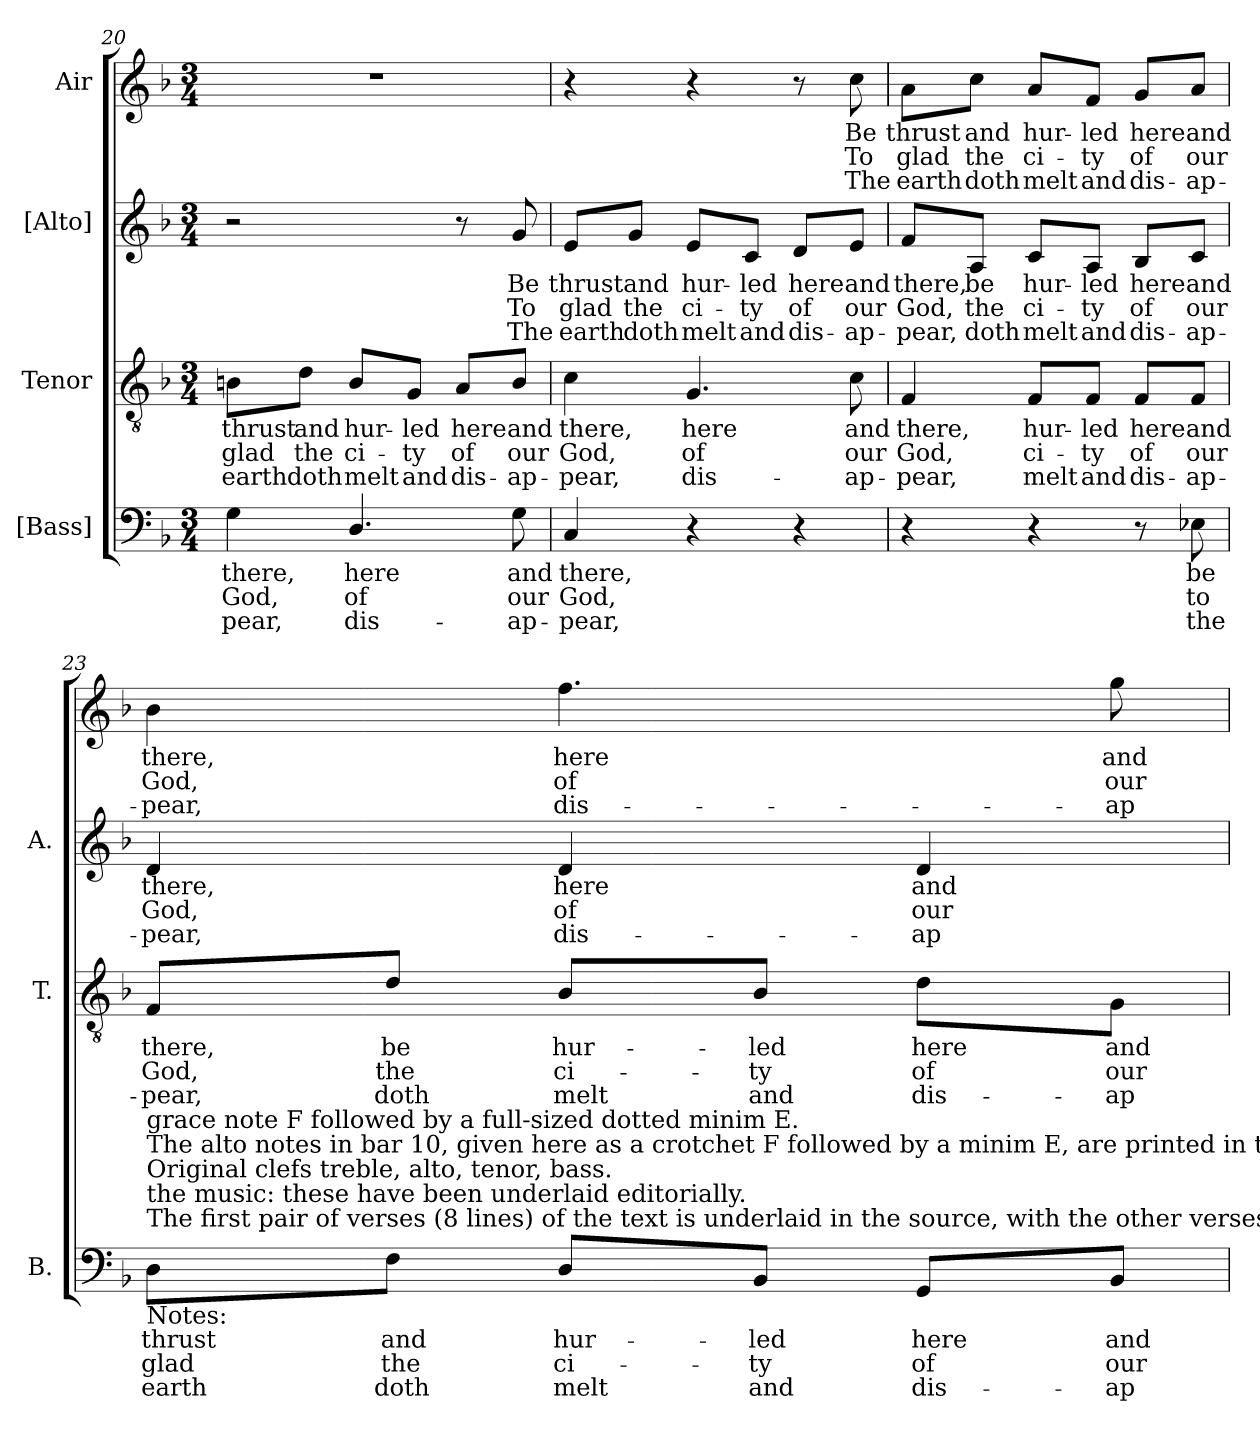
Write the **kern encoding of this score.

**kern	**text	**text	**text	**kern	**text	**text	**text	**kern	**text	**text	**text	**kern	**text	**text	**text
*part4	*part4	*part4	*part4	*part3	*part3	*part3	*part3	*part2	*part2	*part2	*part2	*part1	*part1	*part1	*part1
*staff4	*staff4	*staff4	*staff4	*staff3	*staff3	*staff3	*staff3	*staff2	*staff2	*staff2	*staff2	*staff1	*staff1	*staff1	*staff1
*I"[Bass]	*	*	*	*I"Tenor	*	*	*	*I"[Alto]	*	*	*	*I"Air	*	*	*
*I'B.	*	*	*	*I'T.	*	*	*	*I'A.	*	*	*	*	*	*	*
*clefF4	*	*	*	*clefGv2	*	*	*	*clefG2	*	*	*	*clefG2	*	*	*
*	*	*	*	*ITrd7c12	*	*	*	*	*	*	*	*	*	*	*
*k[b-]	*	*	*	*k[b-]	*	*	*	*k[b-]	*	*	*	*k[b-]	*	*	*
*F:	*	*	*	*F:	*	*	*	*F:	*	*	*	*F:	*	*	*
*M3/4	*	*	*	*M3/4	*	*	*	*M3/4	*	*	*	*M3/4	*	*	*
=20	=20	=20	=20	=20	=20	=20	=20	=20	=20	=20	=20	=20	=20	=20	=20
!	!LO:LY:b:color=#000000	!LO:LY:b:color=#000000	!LO:LY:b:color=#000000	!	!	!	!	!	!	!	!	!	!	!	!
!	!	!	!	!	!LO:LY:b:color=#000000	!LO:LY:b:color=#000000	!LO:LY:b:color=#000000	!	!	!	!	!LO:N:vis=1	!	!	!
4Gi\	there,	God,	-pear,	8BBni\L	thrust	glad	earth	2r	.	.	.	2.r	.	.	.
!	!	!	!	!	!LO:LY:b:color=#000000	!LO:LY:b:color=#000000	!LO:LY:b:color=#000000	!	!	!	!	!	!	!	!
.	.	.	.	8Di\J	and	the	doth	.	.	.	.	.	.	.	.
!	!LO:LY:b:color=#000000	!LO:LY:b:color=#000000	!LO:LY:b:color=#000000	!	!	!	!	!	!	!	!	!	!	!	!
!	!	!	!	!	!LO:LY:b:color=#000000	!LO:LY:b:color=#000000	!LO:LY:b:color=#000000	!	!	!	!	!	!	!	!
4.Di/	here	of	dis-	8BBi/L	hur-	ci-	melt	.	.	.	.	.	.	.	.
!	!	!	!	!	!LO:LY:b:color=#000000	!LO:LY:b:color=#000000	!LO:LY:b:color=#000000	!	!	!	!	!	!	!	!
.	.	.	.	8GGi/J	-led	-ty	and	.	.	.	.	.	.	.	.
!	!	!	!	!	!LO:LY:b:color=#000000	!LO:LY:b:color=#000000	!LO:LY:b:color=#000000	!	!	!	!	!	!	!	!
.	.	.	.	8AAi/L	here	of	dis-	8r	.	.	.	.	.	.	.
!	!LO:LY:b:color=#000000	!LO:LY:b:color=#000000	!LO:LY:b:color=#000000	!	!	!	!	!	!	!	!	!	!	!	!
!	!	!	!	!	!LO:LY:b:color=#000000	!LO:LY:b:color=#000000	!LO:LY:b:color=#000000	!	!	!	!	!	!	!	!
!	!	!	!	!	!	!	!	!	!LO:LY:b:color=#000000	!LO:LY:b:color=#000000	!LO:LY:b:color=#000000	!	!	!	!
8Gi\	and	our	-ap-	8BBi/J	and	our	-ap-	8gi/	Be	To	The	.	.	.	.
=21	=21	=21	=21	=21	=21	=21	=21	=21	=21	=21	=21	=21	=21	=21	=21
!	!LO:LY:b:color=#000000	!LO:LY:b:color=#000000	!LO:LY:b:color=#000000	!	!	!	!	!	!	!	!	!	!	!	!
!	!	!	!	!	!LO:LY:b:color=#000000	!LO:LY:b:color=#000000	!LO:LY:b:color=#000000	!	!	!	!	!	!	!	!
!	!	!	!	!	!	!	!	!	!LO:LY:b:color=#000000	!LO:LY:b:color=#000000	!LO:LY:b:color=#000000	!	!	!	!
4Ci/	there,	God,	-pear,	4Ci\	there,	God,	-pear,	8ei/L	thrust	glad	earth	4r	.	.	.
!	!	!	!	!	!	!	!	!	!LO:LY:b:color=#000000	!LO:LY:b:color=#000000	!LO:LY:b:color=#000000	!	!	!	!
.	.	.	.	.	.	.	.	8gi/J	and	the	doth	.	.	.	.
!	!	!	!	!	!LO:LY:b:color=#000000	!LO:LY:b:color=#000000	!LO:LY:b:color=#000000	!	!	!	!	!	!	!	!
!	!	!	!	!	!	!	!	!	!LO:LY:b:color=#000000	!LO:LY:b:color=#000000	!LO:LY:b:color=#000000	!	!	!	!
4r	.	.	.	4.GGi/	here	of	dis-	8ei/L	hur-	ci-	melt	4r	.	.	.
!	!	!	!	!	!	!	!	!	!LO:LY:b:color=#000000	!LO:LY:b:color=#000000	!LO:LY:b:color=#000000	!	!	!	!
.	.	.	.	.	.	.	.	8ci/J	-led	-ty	and	.	.	.	.
!	!	!	!	!	!	!	!	!	!LO:LY:b:color=#000000	!LO:LY:b:color=#000000	!LO:LY:b:color=#000000	!	!	!	!
4r	.	.	.	.	.	.	.	8di/L	here	of	dis-	8r	.	.	.
!	!	!	!	!	!LO:LY:b:color=#000000	!LO:LY:b:color=#000000	!LO:LY:b:color=#000000	!	!	!	!	!	!	!	!
!	!	!	!	!	!	!	!	!	!LO:LY:b:color=#000000	!LO:LY:b:color=#000000	!LO:LY:b:color=#000000	!	!	!	!
!	!	!	!	!	!	!	!	!	!	!	!	!	!LO:LY:b:color=#000000	!LO:LY:b:color=#000000	!LO:LY:b:color=#000000
.	.	.	.	8Ci\	and	our	-ap-	8ei/J	and	our	-ap-	8cci\	Be	To	The
=22	=22	=22	=22	=22	=22	=22	=22	=22	=22	=22	=22	=22	=22	=22	=22
!	!	!	!	!	!LO:LY:b:color=#000000	!LO:LY:b:color=#000000	!LO:LY:b:color=#000000	!	!	!	!	!	!	!	!
!	!	!	!	!	!	!	!	!	!LO:LY:b:color=#000000	!LO:LY:b:color=#000000	!LO:LY:b:color=#000000	!	!	!	!
!	!	!	!	!	!	!	!	!	!	!	!	!	!LO:LY:b:color=#000000	!LO:LY:b:color=#000000	!LO:LY:b:color=#000000
4r	.	.	.	4FFi/	there,	God,	-pear,	8fi/L	there,	God,	-pear,	8ai\L	thrust	glad	earth
!	!	!	!	!	!	!	!	!	!LO:LY:b:color=#000000	!LO:LY:b:color=#000000	!LO:LY:b:color=#000000	!	!	!	!
!	!	!	!	!	!	!	!	!	!	!	!	!	!LO:LY:b:color=#000000	!LO:LY:b:color=#000000	!LO:LY:b:color=#000000
.	.	.	.	.	.	.	.	8Ai/J	be	the	doth	8cci\J	and	the	doth
!	!	!	!	!	!LO:LY:b:color=#000000	!LO:LY:b:color=#000000	!LO:LY:b:color=#000000	!	!	!	!	!	!	!	!
!	!	!	!	!	!	!	!	!	!LO:LY:b:color=#000000	!LO:LY:b:color=#000000	!LO:LY:b:color=#000000	!	!	!	!
!	!	!	!	!	!	!	!	!	!	!	!	!	!LO:LY:b:color=#000000	!LO:LY:b:color=#000000	!LO:LY:b:color=#000000
4r	.	.	.	8FFi/L	hur-	ci-	melt	8ci/L	hur-	ci-	melt	8ai/L	hur-	ci-	melt
!	!	!	!	!	!LO:LY:b:color=#000000	!LO:LY:b:color=#000000	!LO:LY:b:color=#000000	!	!	!	!	!	!	!	!
!	!	!	!	!	!	!	!	!	!LO:LY:b:color=#000000	!LO:LY:b:color=#000000	!LO:LY:b:color=#000000	!	!	!	!
!	!	!	!	!	!	!	!	!	!	!	!	!	!LO:LY:b:color=#000000	!LO:LY:b:color=#000000	!LO:LY:b:color=#000000
.	.	.	.	8FFi/J	-led	-ty	and	8Ai/J	-led	-ty	and	8fi/J	-led	-ty	and
!	!	!	!	!	!LO:LY:b:color=#000000	!LO:LY:b:color=#000000	!LO:LY:b:color=#000000	!	!	!	!	!	!	!	!
!	!	!	!	!	!	!	!	!	!LO:LY:b:color=#000000	!LO:LY:b:color=#000000	!LO:LY:b:color=#000000	!	!	!	!
!	!	!	!	!	!	!	!	!	!	!	!	!	!LO:LY:b:color=#000000	!LO:LY:b:color=#000000	!LO:LY:b:color=#000000
8r	.	.	.	8FFi/L	here	of	dis-	8B-i/L	here	of	dis-	8gi/L	here	of	dis-
!	!LO:LY:b:color=#000000	!LO:LY:b:color=#000000	!LO:LY:b:color=#000000	!	!	!	!	!	!	!	!	!	!	!	!
!	!	!	!	!	!LO:LY:b:color=#000000	!LO:LY:b:color=#000000	!LO:LY:b:color=#000000	!	!	!	!	!	!	!	!
!	!	!	!	!	!	!	!	!	!LO:LY:b:color=#000000	!LO:LY:b:color=#000000	!LO:LY:b:color=#000000	!	!	!	!
!	!	!	!	!	!	!	!	!	!	!	!	!	!LO:LY:b:color=#000000	!LO:LY:b:color=#000000	!LO:LY:b:color=#000000
8E-Xi\	be	to	the	8FFi/J	and	our	-ap-	8ci/J	and	our	-ap-	8ai/J	and	our	-ap-
!!LO:PB:g=z
=23	=23	=23	=23	=23	=23	=23	=23	=23	=23	=23	=23	=23	=23	=23	=23
!	!LO:LY:b:color=#000000	!LO:LY:b:color=#000000	!LO:LY:b:color=#000000	!	!	!	!	!	!	!	!	!	!	!	!
!	!	!	!	!	!LO:LY:b:color=#000000	!LO:LY:b:color=#000000	!LO:LY:b:color=#000000	!	!	!	!	!	!	!	!
!	!	!	!	!	!	!	!	!	!LO:LY:b:color=#000000	!LO:LY:b:color=#000000	!LO:LY:b:color=#000000	!	!	!	!
!LO:TX:b:t=Notes&colon;	!	!	!	!	!	!	!	!	!	!	!	!	!	!	!
!LO:TX:t=The first pair of verses (8 lines) of the text is underlaid in the source, with the other verses given here printed after	!	!	!	!	!	!	!	!	!	!	!	!	!	!	!
!LO:TX:t=the music&colon; these have been underlaid editorially.	!	!	!	!	!	!	!	!	!	!	!	!	!	!	!
!LO:TX:t=Original clefs treble, alto, tenor, bass.	!	!	!	!	!	!	!	!	!	!	!	!	!	!	!
!LO:TX:t=The alto notes in bar 10, given here as a crotchet F followed by a minim E, are printed in the source as a small quaver	!	!	!	!	!	!	!	!	!	!	!	!	!	!	!
!LO:TX:t=grace note F followed by a full-sized dotted minim E.	!	!	!	!	!	!	!	!	!	!	!	!	!	!	!
!	!	!	!	!	!	!	!	!	!	!	!	!	!LO:LY:b:color=#000000	!LO:LY:b:color=#000000	!LO:LY:b:color=#000000
8Di\L	thrust	glad	earth	8FFi/L	there,	God,	-pear,	4di/	there,	God,	-pear,	4b-i\	there,	God,	-pear,
!	!LO:LY:b:color=#000000	!LO:LY:b:color=#000000	!LO:LY:b:color=#000000	!	!	!	!	!	!	!	!	!	!	!	!
!	!	!	!	!	!LO:LY:b:color=#000000	!LO:LY:b:color=#000000	!LO:LY:b:color=#000000	!	!	!	!	!	!	!	!
8Fi\J	and	the	doth	8Di/J	be	the	doth	.	.	.	.	.	.	.	.
!	!LO:LY:b:color=#000000	!LO:LY:b:color=#000000	!LO:LY:b:color=#000000	!	!	!	!	!	!	!	!	!	!	!	!
!	!	!	!	!	!LO:LY:b:color=#000000	!LO:LY:b:color=#000000	!LO:LY:b:color=#000000	!	!	!	!	!	!	!	!
!	!	!	!	!	!	!	!	!	!LO:LY:b:color=#000000	!LO:LY:b:color=#000000	!LO:LY:b:color=#000000	!	!	!	!
!	!	!	!	!	!	!	!	!	!	!	!	!	!LO:LY:b:color=#000000	!LO:LY:b:color=#000000	!LO:LY:b:color=#000000
8Di/L	hur-	ci-	melt	8BB-i/L	hur-	ci-	melt	4di/	here	of	dis-	4.ffi\	here	of	dis-
!	!LO:LY:b:color=#000000	!LO:LY:b:color=#000000	!LO:LY:b:color=#000000	!	!	!	!	!	!	!	!	!	!	!	!
!	!	!	!	!	!LO:LY:b:color=#000000	!LO:LY:b:color=#000000	!LO:LY:b:color=#000000	!	!	!	!	!	!	!	!
8BB-i/J	-led	-ty	and	8BB-i/J	-led	-ty	and	.	.	.	.	.	.	.	.
!	!LO:LY:b:color=#000000	!LO:LY:b:color=#000000	!LO:LY:b:color=#000000	!	!	!	!	!	!	!	!	!	!	!	!
!	!	!	!	!	!LO:LY:b:color=#000000	!LO:LY:b:color=#000000	!LO:LY:b:color=#000000	!	!	!	!	!	!	!	!
!	!	!	!	!	!	!	!	!	!LO:LY:b:color=#000000	!LO:LY:b:color=#000000	!LO:LY:b:color=#000000	!	!	!	!
8GGi/L	here	of	dis-	8Di\L	here	of	dis-	4di/	and	our	-ap-	.	.	.	.
!	!LO:LY:b:color=#000000	!LO:LY:b:color=#000000	!LO:LY:b:color=#000000	!	!	!	!	!	!	!	!	!	!	!	!
!	!	!	!	!	!LO:LY:b:color=#000000	!LO:LY:b:color=#000000	!LO:LY:b:color=#000000	!	!	!	!	!	!	!	!
!	!	!	!	!	!	!	!	!	!	!	!	!	!LO:LY:b:color=#000000	!LO:LY:b:color=#000000	!LO:LY:b:color=#000000
8BB-i/J	and	our	-ap-	8GGi\J	and	our	-ap-	.	.	.	.	8ggi\	and	our	-ap-
=	=	=	=	=	=	=	=	=	=	=	=	=	=	=	=
*-	*-	*-	*-	*-	*-	*-	*-	*-	*-	*-	*-	*-	*-	*-	*-
